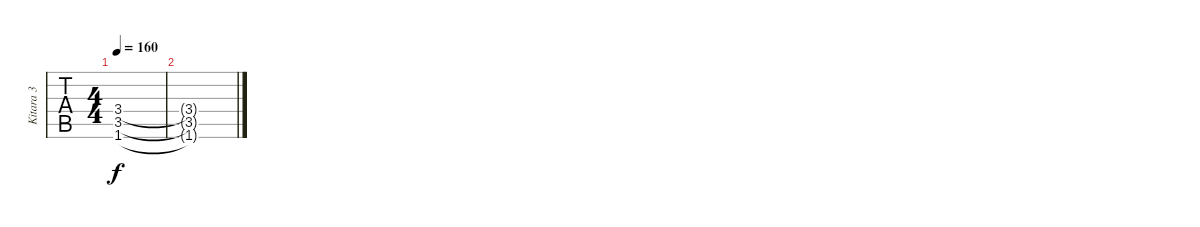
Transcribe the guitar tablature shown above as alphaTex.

\track ("Kitara 3" "Kitara 3") {instrument overdrivenguitar}
\staff {tabs}
\tuning (E4 B3 G3 D3 A2 E2) {hide}
\ts (4 4)
\tempo 160
\clef g2
\ks c
(3.4 3.5 1.6).1{dy f} |
(3.4{t} 3.5{t} 1.6{t}).1
